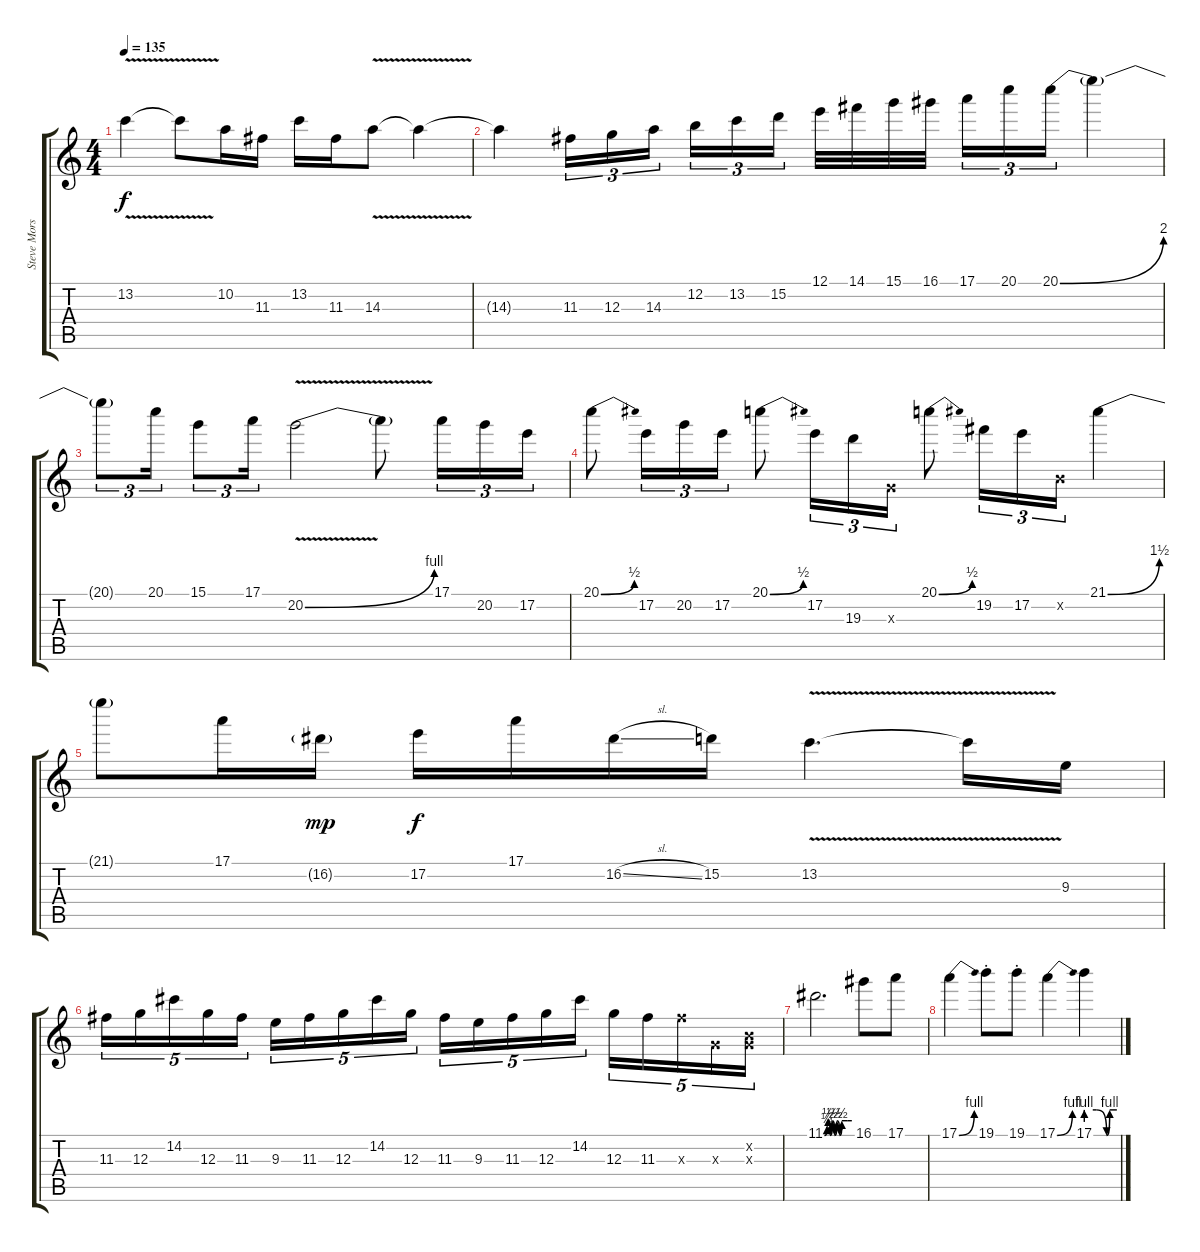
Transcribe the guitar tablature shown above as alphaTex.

\track ("Steve Morse" "Steve Mors") {instrument overdrivenguitar}
\staff {score tabs}
\tuning (E4 B3 G3 D3 A2 E2) {hide}
\ts (4 4)
\tempo 135
\clef g2
\ks c
13.2{v}.4{dy f} 13.2{t}.8 10.2.16 11.3.16 13.2.16 11.3.16 14.3{v}.8 14.3{t}.4 |
14.3{t}.4 11.3.16{tu (3 2)} 12.3.16{tu (3 2)} 14.3.16{tu (3 2) beam splitsecondary} 12.2.16{tu (3 2)} 13.2.16{tu (3 2)} 15.2.16{tu (3 2)} 12.1.32 14.1.32 15.1.32 16.1.32{beam splitsecondary} 17.1.16{tu (3 2)} 20.1.16{tu (3 2)} 20.1{be (bend 0 0 60 8)}.16{tu (3 2)} 20.1{t}.4 |
20.1{t}.8{tu (3 2)} 20.1.16{tu (3 2)} 15.1.8{tu (3 2)} 17.1.16{tu (3 2)} 20.2{be (bend 0 0 60 4) v}.2 20.2{t}.8 17.1.16{tu (3 2)} 20.2.16{tu (3 2)} 17.2.16{tu (3 2)} |
20.1{be (bend 0 0 60 2)}.8 17.2.16{tu (3 2)} 20.2.16{tu (3 2)} 17.2.16{tu (3 2)} 20.1{be (bend 0 0 60 2)}.8 17.2.16{tu (3 2)} 19.3.16{tu (3 2)} 0.3{x}.16{tu (3 2)} 20.1{be (bend 0 0 60 2)}.8 19.2.16{tu (3 2)} 17.2.16{tu (3 2)} 0.2{x}.16{tu (3 2)} 21.1{be (bend 0 0 60 6)}.4 |
21.1{t}.8 17.1.16 16.2{g}.16{dy mp} 17.2.16{dy f} 17.1.16 16.2{sl}.16 15.2.16 13.2{v}.4{d} 13.2{t}.16 9.3.16 |
11.3.16{tu (5 4)} 12.3.16{tu (5 4)} 14.2.16{tu (5 4)} 12.3.16{tu (5 4)} 11.3.16{tu (5 4)} 9.3.16{tu (5 4)} 11.3.16{tu (5 4)} 12.3.16{tu (5 4)} 14.2.16{tu (5 4)} 12.3.16{tu (5 4)} 11.3.16{tu (5 4)} 9.3.16{tu (5 4)} 11.3.16{tu (5 4)} 12.3.16{tu (5 4)} 14.2.16{tu (5 4)} 12.3.16{tu (5 4)} 11.3.16{tu (5 4)} 11.3{x}.16{tu (5 4)} 0.3{x}.16{tu (5 4)} (0.2{x} 0.3{x}).16{tu (5 4)} |
11.1{be (custom 0 0 5 1 8 2 12 0 17 2 22 0 27 2 33 0 38 2 50 2 60 2)}.2{d} 16.1.8 17.1.8 |
17.1{be (bend 0 0 60 4)}.4 19.1{st}.8 19.1{st}.8 17.1{be (bend 0 0 60 4)}.4 17.1{be (custom 0 4 20 4 40 0 46 4 60 4)}.4
